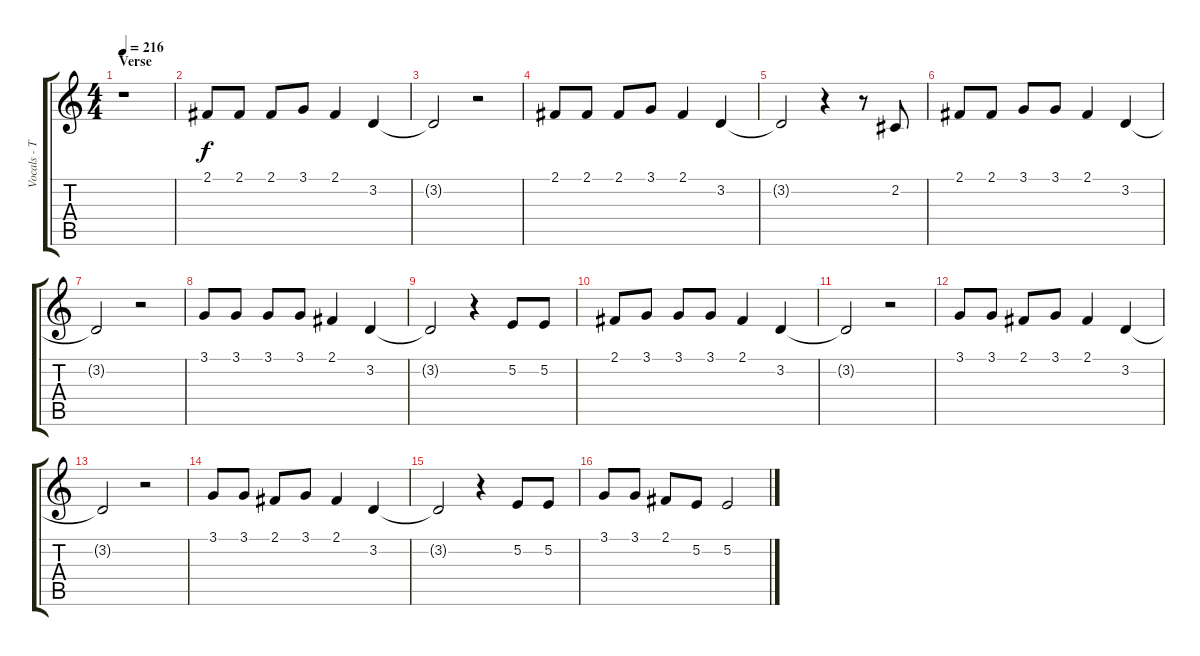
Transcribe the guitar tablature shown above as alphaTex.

\track ("Vocals - Tom/Mark" "Vocals - T") {instrument altosax}
\staff {score tabs}
\tuning (E4 B3 G3 D3 A2 E2) {hide}
\ts (4 4)
\section ("" "Verse")
\tempo 216
\clef g2
\ks c
r.1{dy f} |
2.1.8 2.1.8 2.1.8 3.1.8 2.1.4 3.2.4 |
3.2{t}.2 r.2 |
2.1.8 2.1.8 2.1.8 3.1.8 2.1.4 3.2.4 |
3.2{t}.2 r.4 r.8 2.2.8 |
2.1.8 2.1.8 3.1.8 3.1.8 2.1.4 3.2.4 |
3.2{t}.2 r.2 |
3.1.8 3.1.8 3.1.8 3.1.8 2.1.4 3.2.4 |
3.2{t}.2 r.4 5.2.8 5.2.8 |
2.1.8 3.1.8 3.1.8 3.1.8 2.1.4 3.2.4 |
3.2{t}.2 r.2 |
3.1.8 3.1.8 2.1.8 3.1.8 2.1.4 3.2.4 |
3.2{t}.2 r.2 |
3.1.8 3.1.8 2.1.8 3.1.8 2.1.4 3.2.4 |
3.2{t}.2 r.4 5.2.8 5.2.8 |
3.1.8 3.1.8 2.1.8 5.2.8 5.2.2
